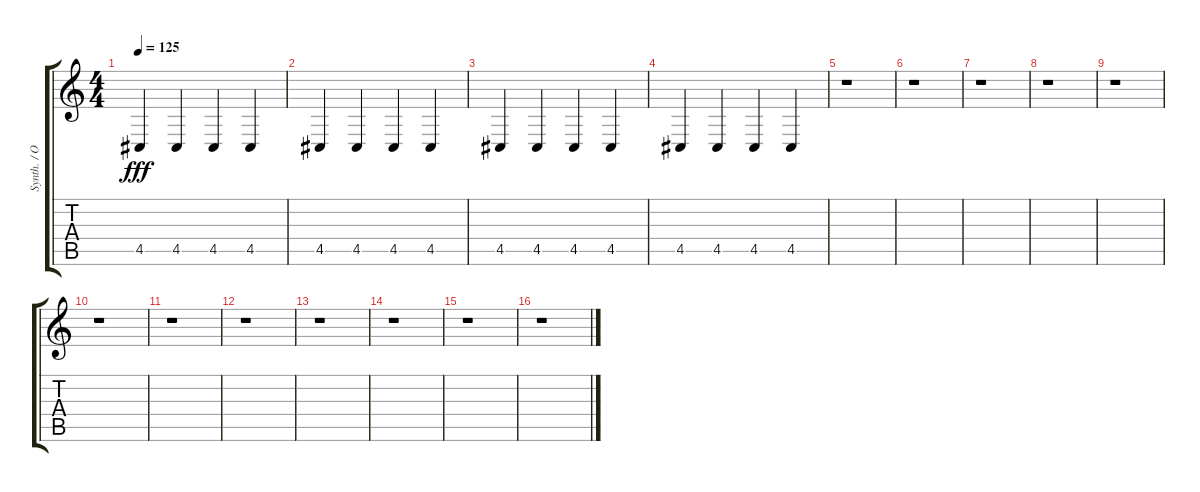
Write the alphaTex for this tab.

\track ("Synth. / Organ" "Synth. / O") {instrument percussiveorgan}
\staff {score tabs}
\tuning (E4 B3 G3 D3 A2 E2) {hide}
\ts (4 4)
\tempo 125
\clef g2
\ks c
4.5.4{dy fff} 4.5.4 4.5.4 4.5.4 |
4.5.4 4.5.4 4.5.4 4.5.4 |
4.5.4 4.5.4 4.5.4 4.5.4 |
4.5.4 4.5.4 4.5.4 4.5.4 |
r.1 |
r.1 |
r.1 |
r.1 |
r.1 |
r.1 |
r.1 |
r.1 |
r.1 |
r.1 |
r.1 |
r.1
